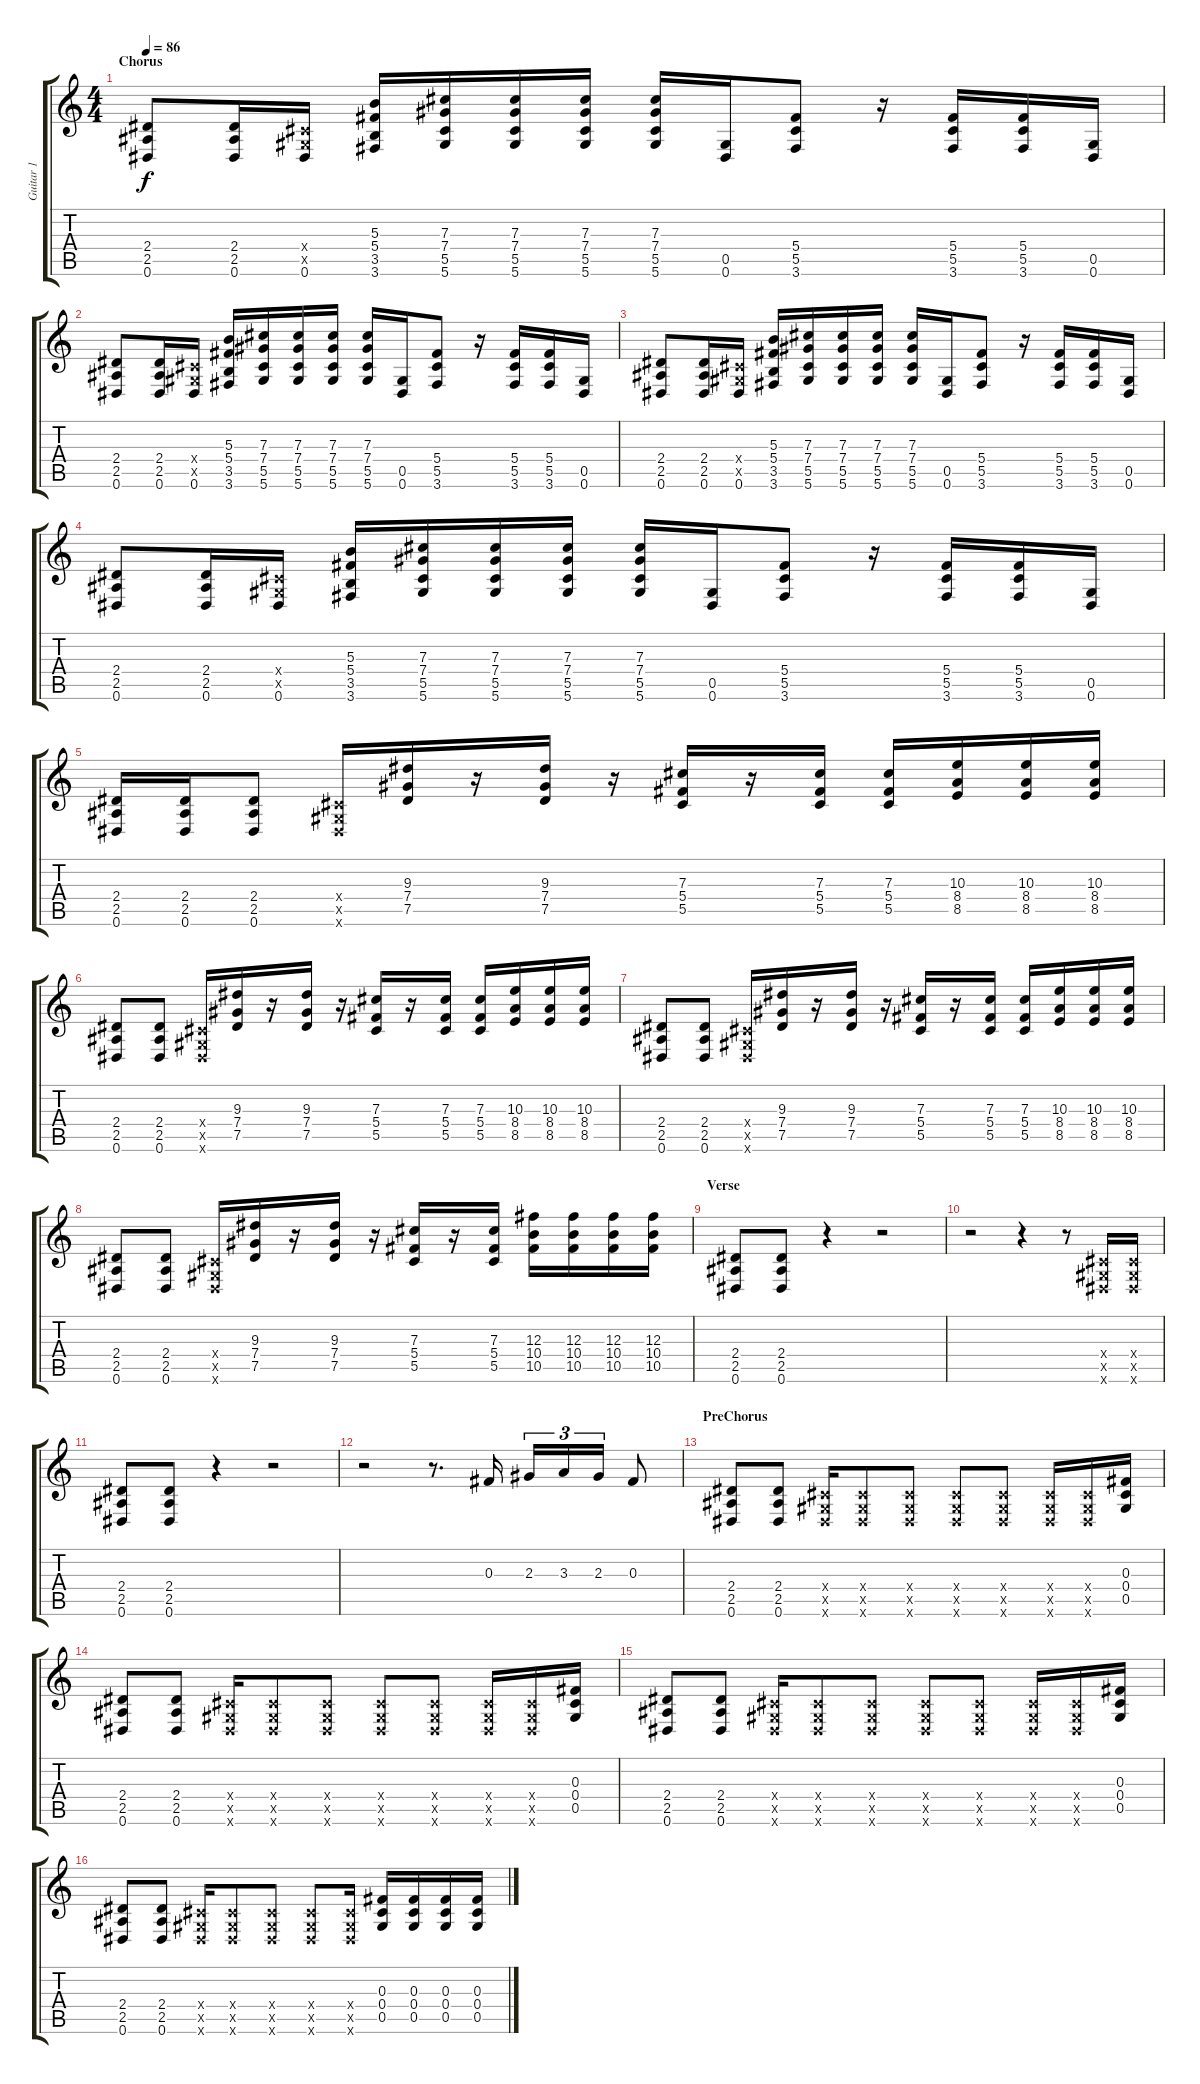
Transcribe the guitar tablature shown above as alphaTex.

\track ("Guitar 1" "Guitar 1") {instrument distortionguitar}
\staff {score tabs}
\tuning (Eb4 Bb3 Gb3 Db3 Ab2 Eb2) {hide}
\ts (4 4)
\section ("" "Chorus")
\tempo 86
\clef g2
\ks c
(2.4 2.5 0.6).8{dy f} (2.4 2.5 0.6).16 (0.4{x} 0.5{x} 0.6).16 (5.3 5.4 3.5 3.6).16 (7.3 7.4 5.5 5.6).16 (7.3 7.4 5.5 5.6).16 (7.3 7.4 5.5 5.6).16 (7.3 7.4 5.5 5.6).16 (0.5 0.6).16 (5.4 5.5 3.6).8 r.16 (5.4 5.5 3.6).16 (5.4 5.5 3.6).16 (0.5 0.6).16 |
(2.4 2.5 0.6).8 (2.4 2.5 0.6).16 (0.4{x} 0.5{x} 0.6).16 (5.3 5.4 3.5 3.6).16 (7.3 7.4 5.5 5.6).16 (7.3 7.4 5.5 5.6).16 (7.3 7.4 5.5 5.6).16 (7.3 7.4 5.5 5.6).16 (0.5 0.6).16 (5.4 5.5 3.6).8 r.16 (5.4 5.5 3.6).16 (5.4 5.5 3.6).16 (0.5 0.6).16 |
(2.4 2.5 0.6).8 (2.4 2.5 0.6).16 (0.4{x} 0.5{x} 0.6).16 (5.3 5.4 3.5 3.6).16 (7.3 7.4 5.5 5.6).16 (7.3 7.4 5.5 5.6).16 (7.3 7.4 5.5 5.6).16 (7.3 7.4 5.5 5.6).16 (0.5 0.6).16 (5.4 5.5 3.6).8 r.16 (5.4 5.5 3.6).16 (5.4 5.5 3.6).16 (0.5 0.6).16 |
(2.4 2.5 0.6).8 (2.4 2.5 0.6).16 (0.4{x} 0.5{x} 0.6).16 (5.3 5.4 3.5 3.6).16 (7.3 7.4 5.5 5.6).16 (7.3 7.4 5.5 5.6).16 (7.3 7.4 5.5 5.6).16 (7.3 7.4 5.5 5.6).16 (0.5 0.6).16 (5.4 5.5 3.6).8 r.16 (5.4 5.5 3.6).16 (5.4 5.5 3.6).16 (0.5 0.6).16 |
(2.4 2.5 0.6).16 (2.4 2.5 0.6).16 (2.4 2.5 0.6).8 (0.4{x} 0.5{x} 0.6{x}).16 (9.3 7.4 7.5).16 r.16 (9.3 7.4 7.5).16 r.16 (7.3 5.4 5.5).16 r.16 (7.3 5.4 5.5).16 (7.3 5.4 5.5).16 (10.3 8.4 8.5).16 (10.3 8.4 8.5).16 (10.3 8.4 8.5).16 |
(2.4 2.5 0.6).8 (2.4 2.5 0.6).8 (0.4{x} 0.5{x} 0.6{x}).16 (9.3 7.4 7.5).16 r.16 (9.3 7.4 7.5).16 r.16 (7.3 5.4 5.5).16 r.16 (7.3 5.4 5.5).16 (7.3 5.4 5.5).16 (10.3 8.4 8.5).16 (10.3 8.4 8.5).16 (10.3 8.4 8.5).16 |
(2.4 2.5 0.6).8 (2.4 2.5 0.6).8 (0.4{x} 0.5{x} 0.6{x}).16 (9.3 7.4 7.5).16 r.16 (9.3 7.4 7.5).16 r.16 (7.3 5.4 5.5).16 r.16 (7.3 5.4 5.5).16 (7.3 5.4 5.5).16 (10.3 8.4 8.5).16 (10.3 8.4 8.5).16 (10.3 8.4 8.5).16 |
(2.4 2.5 0.6).8 (2.4 2.5 0.6).8 (0.4{x} 0.5{x} 0.6{x}).16 (9.3 7.4 7.5).16 r.16 (9.3 7.4 7.5).16 r.16 (7.3 5.4 5.5).16 r.16 (7.3 5.4 5.5).16 (12.3 10.4 10.5).16 (12.3 10.4 10.5).16 (12.3 10.4 10.5).16 (12.3 10.4 10.5).16 |
\section ("" "Verse")
(2.4 2.5 0.6).8 (2.4 2.5 0.6).8 r.4 r.2 |
r.2 r.4 r.8 (0.4{x} 0.5{x} 0.6{x}).16 (0.4{x} 0.5{x} 0.6{x}).16 |
(2.4 2.5 0.6).8 (2.4 2.5 0.6).8 r.4 r.2 |
r.2 r.8{d} 0.3.16 2.3.16{tu (3 2)} 3.3.16{tu (3 2)} 2.3.16{tu (3 2)} 0.3.8 |
\section ("" "PreChorus")
(2.4 2.5 0.6).8 (2.4 2.5 0.6).8 (0.4{x} 0.5{x} 0.6{x}).16 (0.4{x} 0.5{x} 0.6{x}).8 (0.4{x} 0.5{x} 0.6{x}).8 (0.4{x} 0.5{x} 0.6{x}).8 (0.4{x} 0.5{x} 0.6{x}).8 (0.4{x} 0.5{x} 0.6{x}).16 (0.4{x} 0.5{x} 0.6{x}).16 (0.3 0.4 0.5).16 |
(2.4 2.5 0.6).8 (2.4 2.5 0.6).8 (0.4{x} 0.5{x} 0.6{x}).16 (0.4{x} 0.5{x} 0.6{x}).8 (0.4{x} 0.5{x} 0.6{x}).8 (0.4{x} 0.5{x} 0.6{x}).8 (0.4{x} 0.5{x} 0.6{x}).8 (0.4{x} 0.5{x} 0.6{x}).16 (0.4{x} 0.5{x} 0.6{x}).16 (0.3 0.4 0.5).16 |
(2.4 2.5 0.6).8 (2.4 2.5 0.6).8 (0.4{x} 0.5{x} 0.6{x}).16 (0.4{x} 0.5{x} 0.6{x}).8 (0.4{x} 0.5{x} 0.6{x}).8 (0.4{x} 0.5{x} 0.6{x}).8 (0.4{x} 0.5{x} 0.6{x}).8 (0.4{x} 0.5{x} 0.6{x}).16 (0.4{x} 0.5{x} 0.6{x}).16 (0.3 0.4 0.5).16 |
(2.4 2.5 0.6).8 (2.4 2.5 0.6).8 (0.4{x} 0.5{x} 0.6{x}).16 (0.4{x} 0.5{x} 0.6{x}).8 (0.4{x} 0.5{x} 0.6{x}).8 (0.4{x} 0.5{x} 0.6{x}).8 (0.4{x} 0.5{x} 0.6{x}).16 (0.3 0.4 0.5).16 (0.3 0.4 0.5).16 (0.3 0.4 0.5).16 (0.3 0.4 0.5).16
